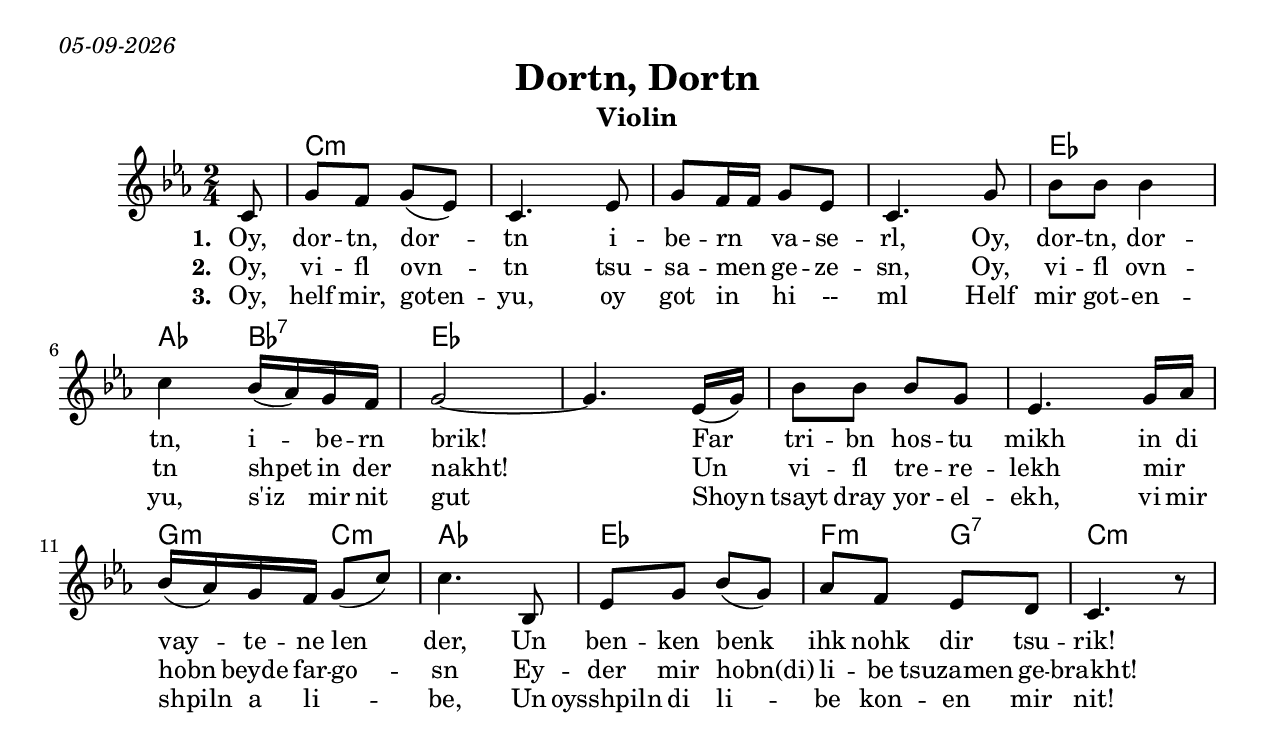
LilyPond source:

\version "2.24.0"
\include "english.ly"
%\pointAndClickOff
\paper{
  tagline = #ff
  print-all-headers = ##t
  #(set-paper-size "letter")
}
date = #(strftime "%d-%m-%Y" (localtime (current-time)))

\markup{ \italic{ \date }  }

%\markup{ Got something to say? }

global = {
  \clef treble
  \key a \minor
  \time 2/4
  \set Score.rehearsalMarkFormatter = #format-mark-box-alphabet
}

%#################################### Melody ########################
%melody =  \transpose c d \relative c' {  %transpose for clarinet
melody = \relative c' {
  \global
  \partial 8 a8    %lead in notes

   e'8 d e(c)
   a4. c8
   e8 d16 d e8 c
   a4.e'8

   g8 g g4
   a4 g16 (f) e d
   e2 ~
   e4. c16 (e)

   g8 g g e
   c4. e16 f
   g16(f)
   e16 d e8(a)

   a4. g,8
   c8 e g(e)
   f8 d c b
   a4. r8
}
%################################# Lyrics #####################
\addlyrics{ \set stanza = #"1. "
 Oy, dor -- tn, dor -- tn
 i -- be -- rn _ va -- se -- rl,
 Oy, dor -- tn, dor -- tn,
 i -- be -- rn brik!

 Far tri -- bn hos -- tu mikh in di
 vay -- te -- ne len der,
 Un ben -- ken benk
 ihk nohk dir tsu -- rik!
}

\addlyrics{ \set stanza = #"2. "
Oy, vi -- fl ovn -- tn
tsu -- sa -- men _ ge -- ze -- sn,
Oy, vi -- fl ovn -- tn shpet in der nakht!
Un vi -- fl tre -- re -- lekh
mir _  hobn beyde far -- go -- sn
Ey -- der mir hobn(di) li -- be tsuzamen ge -- brakht!
}

\addlyrics{ \set stanza = #"3. "
Oy, helf mir, goten -- yu, oy got in _  hi  _-- ml
Helf mir got -- en -- yu, s'iz mir nit gut
Shoyn tsayt dray yor -- el -- ekh, vi mir shpiln a li _ -- be,
Un oysshpiln di li -- be kon -- en mir nit!
}
\addlyrics{ \set stanza = #"4. "

}
%################################# Chords #######################
harmonies = \chordmode {
  s8 a2*4:m
  c2
  f4 g4:7
  c2*4
  e4:m
  a4:m
  f2
  c2
  d4:m e4:7
  a2:m
}

\score {
  % transpose score below
  \transpose a c'
  <<
    \new ChordNames {
      \set chordChanges = ##f
      \harmonies
    }
    \new Staff   \melody
  >>
  \header{
    title= "Dortn, Dortn"
    subtitle=""
    composer= ""
    instrument = "Violin"
    arranger= ""
  }
  \midi{\tempo 4 = 120}
  \layout{indent = 1.0\cm}
}
%{
% more verses:
\markup{}
\markup {
  \font-size #2
  \fill-line {
    \hspace #0.1 % distance from left margin
    \column {
      \line { "1."
	\column {
	  ""
	}
      }
      \hspace #0.2 % vertical distance between verses
      \line { "2."
	\column {
	 ""
	}
      }
    }
    \hspace #0.1  % horiz. distance between columns
    \column {
      \line { "3."
	\column {
	  ""
	}
      }
      \hspace #0.2 % distance between verses
      \line { "4."
	\column {
	 ""
	}
      }
    }
    \hspace #0.1 % distance to right margin
  }
}

%}
